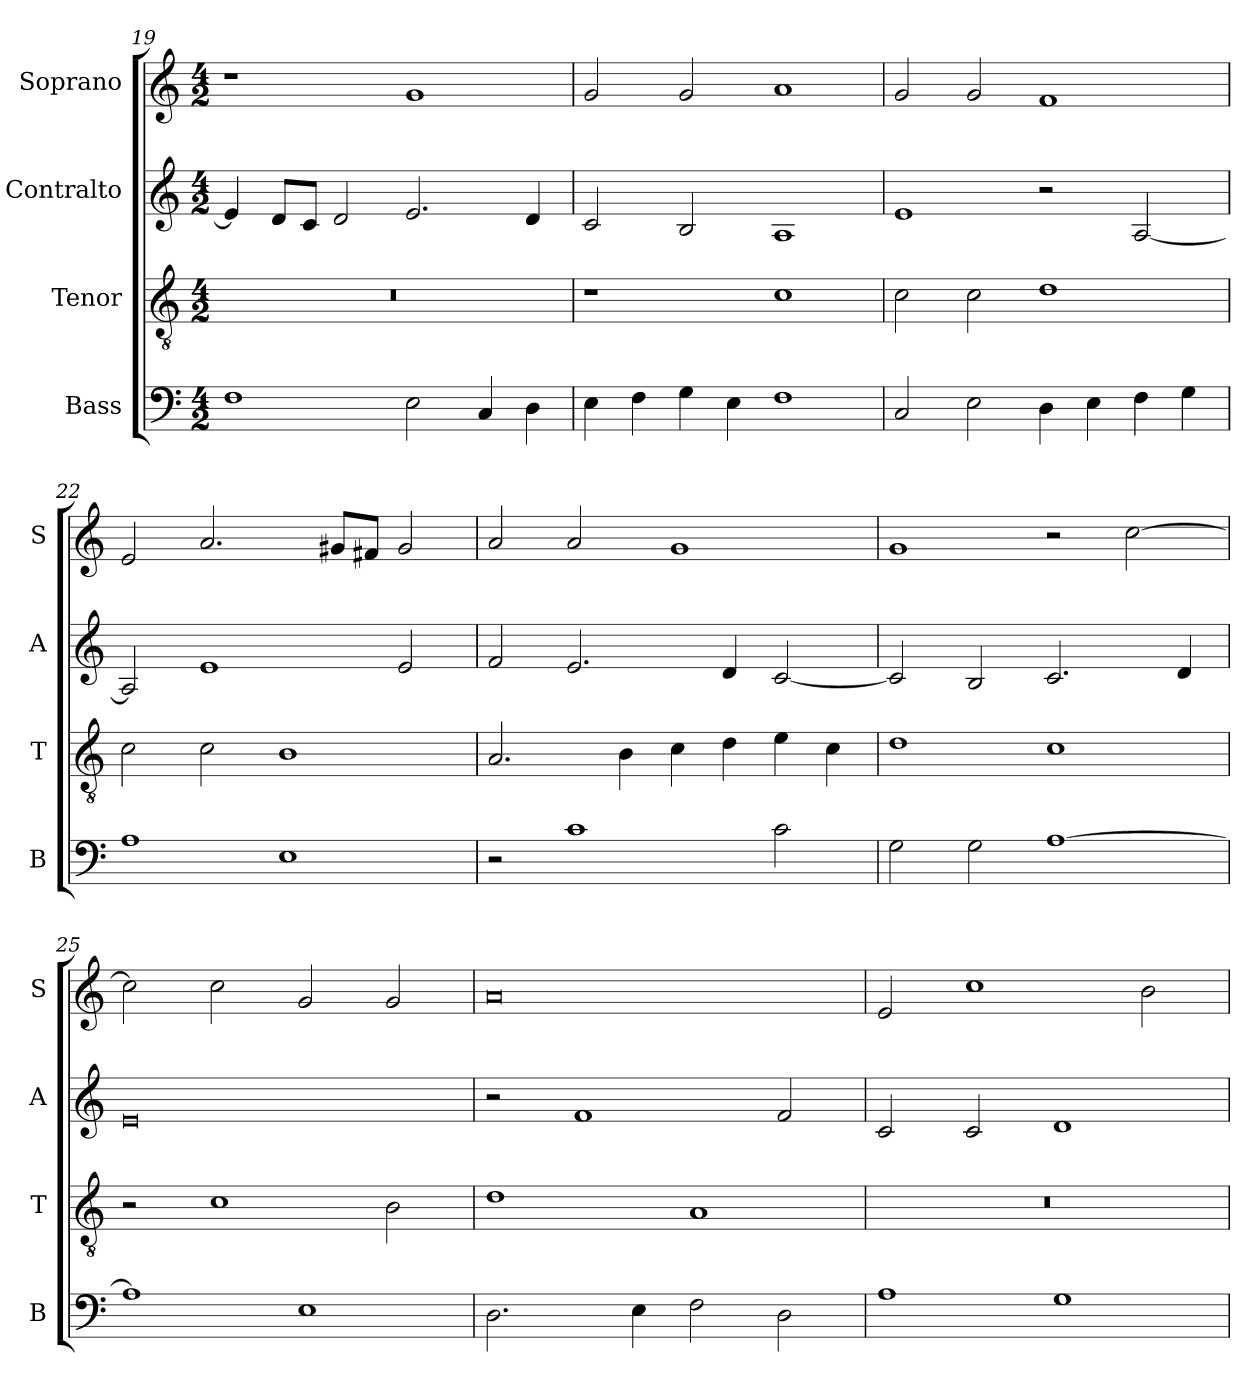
**kern	**kern	**kern	**kern
*part4	*part3	*part2	*part1
*staff4	*staff3	*staff2	*staff1
*I"Bass	*I"Tenor	*I"Contralto	*I"Soprano
*I'B	*I'T	*I'A	*I'S
*clefF4	*clefGv2	*clefG2	*clefG2
*k[]	*k[]	*k[]	*k[]
*E:phr	*E:phr	*E:phr	*E:phr
*M4/2	*M4/2	*M4/2	*M4/2
=19	=19	=19	=19
1F	0r	4e]	1r
.	.	8d/L	.
.	.	8c/J	.
.	.	2d	.
2E	.	2.e	1g
4C	.	.	.
4D	.	4d	.
=20	=20	=20	=20
4E	1r	2c	2g
4F	.	.	.
4G	.	2B	2g
4E	.	.	.
1F	1c	1A	1a
=21	=21	=21	=21
2C	2c	1e	2g
2E	2c	.	2g
4D	1d	2r	1f
4E	.	.	.
4F	.	[2A	.
4G	.	.	.
=22	=22	=22	=22
1A	2c	2A]	2e
.	2c	1e	2.a
1E	1B	.	.
.	.	.	8g#X/L
.	.	.	8f#X/J
.	.	2e	2g#
=23	=23	=23	=23
2r	2.A	2f	2a
1c	.	2.e	2a
.	4B	.	.
.	4c	.	1g
.	4d	4d	.
2c	4e	[2c	.
.	4c	.	.
=24	=24	=24	=24
2G	1d	2c]	1g
2G	.	2B	.
[1A	1c	2.c	2r
.	.	.	[2cc
.	.	4d	.
=25	=25	=25	=25
1A]	2r	0e	2cc]
.	1c	.	2cc
1E	.	.	2g
.	2B	.	2g
=26	=26	=26	=26
2.D	1d	2r	0a
.	.	1f	.
4E	.	.	.
2F	1A	.	.
2D	.	2f	.
=27	=27	=27	=27
1A	0r	2c	2e
.	.	2c	1cc
1G	.	1d	.
.	.	.	2b
=	=	=	=
*-	*-	*-	*-
